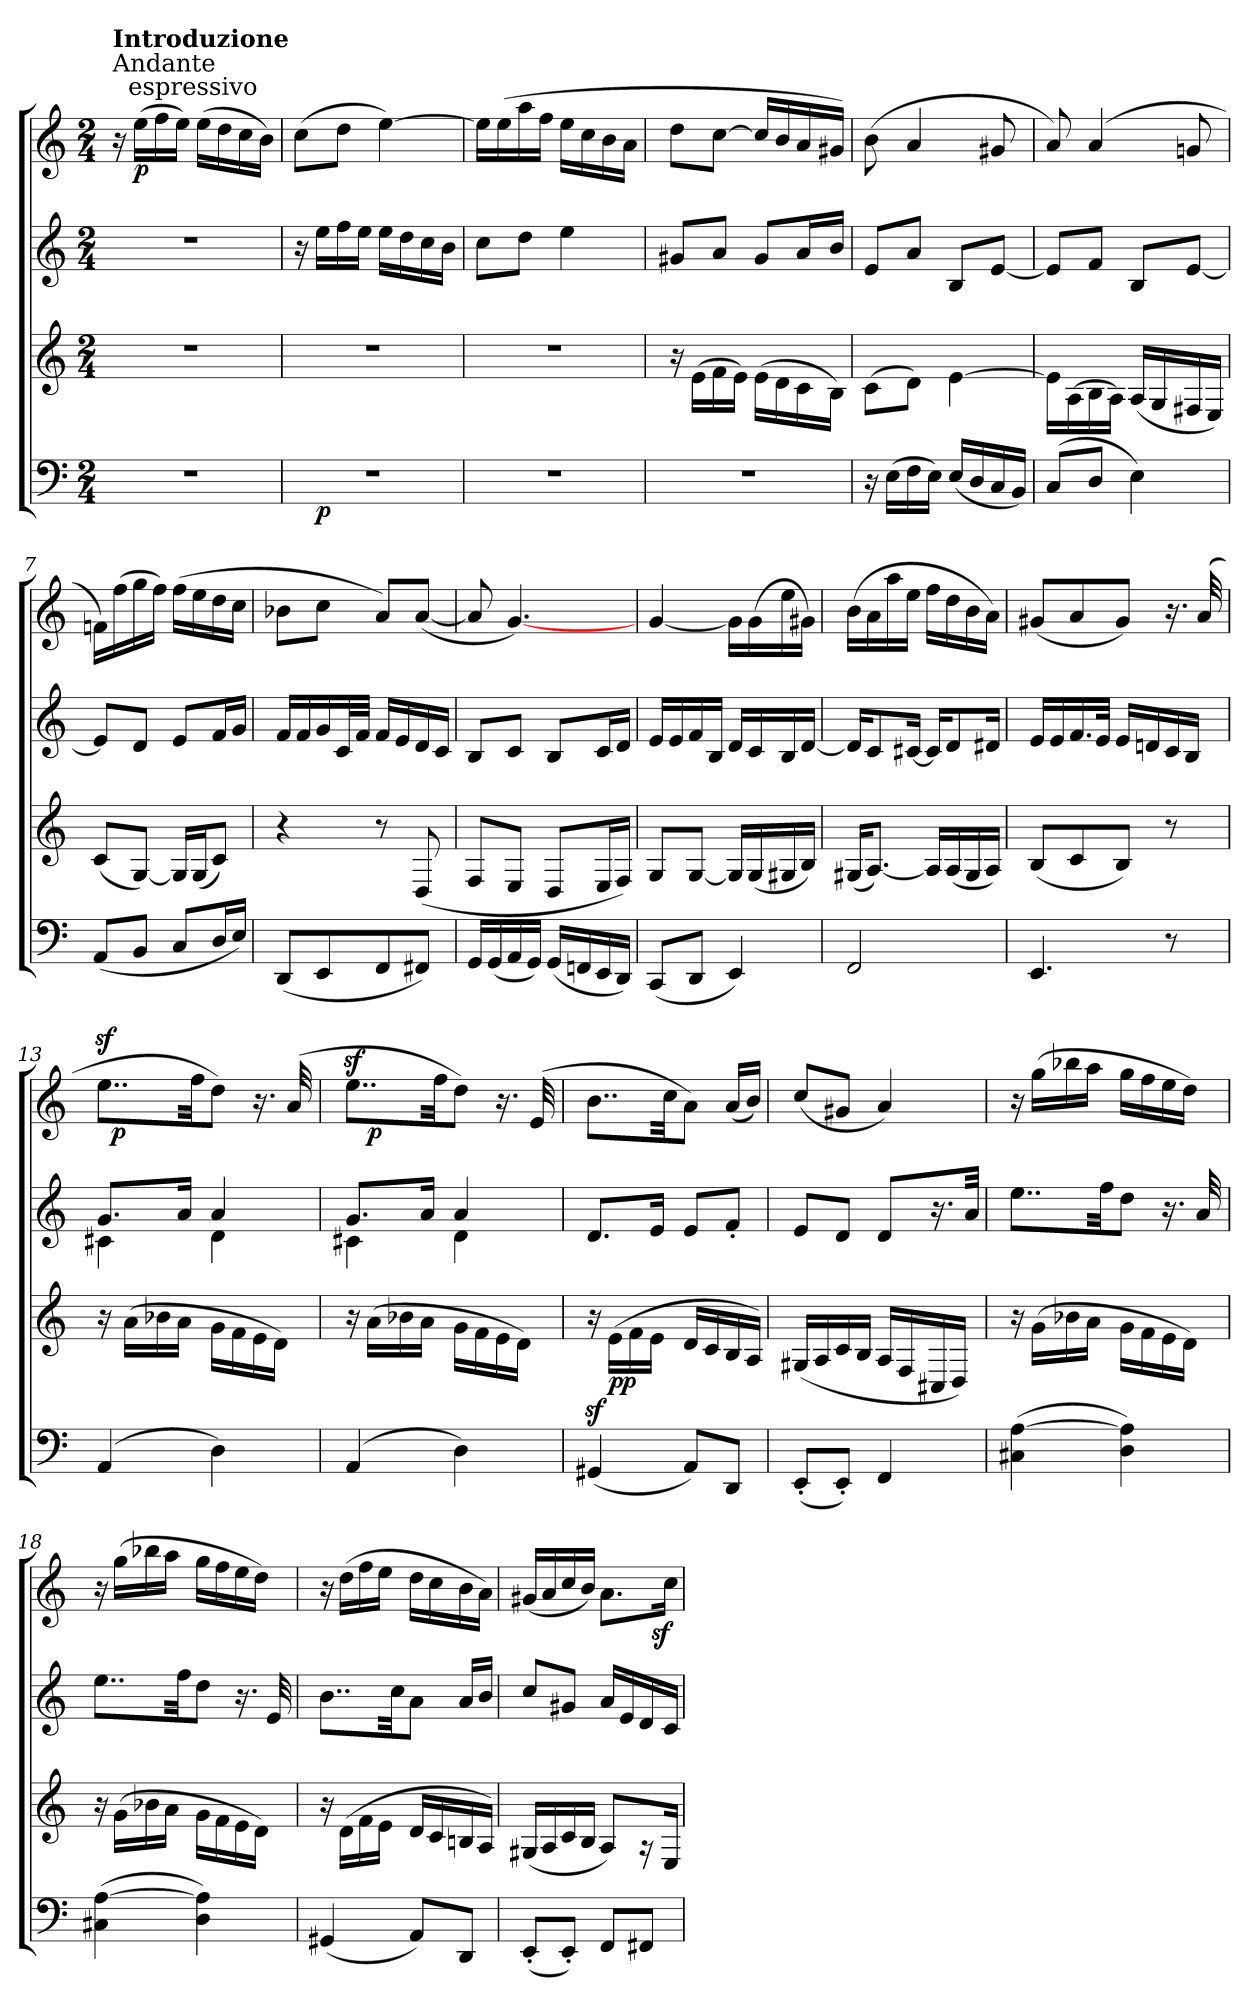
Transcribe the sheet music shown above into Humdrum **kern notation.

**kern	**dynam	**kern	**kern	**kern	**dynam
*part4	*part4	*part3	*part2	*part1	*part1
*staff4	*staff4	*staff3	*staff2	*staff1	*staff1
*M2/4	*	*M2/4	*M2/4	*M2/4	*
=1	=1	=1	=1	=1	=1
!	!	!	!	!LO:TX:a:t=Andante\n                        espressivo	!
!	!	!	!	!LO:TX:a:B:t=Introduzione	!
2r	.	2r	2r	16r	.
!	!	!	!	!	!LO:DY:b
.	.	.	.	(>16ee\LL	p
.	.	.	.	16ff\	.
.	.	.	.	16ee\JJ)	.
.	.	.	.	(>16ee\LL	.
.	.	.	.	16dd\	.
.	.	.	.	16cc\	.
.	.	.	.	16b\JJ)	.
=2	=2	=2	=2	=2	=2
*^	*	*	*	*	*
2r	16ryy	.	2r	16r	(>8cc\L	.
!	!	!LO:DY:b	!	!	!	!
.	4..ryy	p	.	16ee\LL	.	.
.	.	.	.	16ff\	8dd\J	.
.	.	.	.	16ee\JJ	.	.
.	.	.	.	16ee\LL	[4ee\)	.
.	.	.	.	16dd\	.	.
.	.	.	.	16cc\	.	.
.	.	.	.	16b\JJ	.	.
*v	*v	*	*	*	*	*
=3	=3	=3	=3	=3	=3
2r	.	2r	8cc\L	16ee\LL]	.
.	.	.	.	(>16ee\	.
.	.	.	8dd\J	16aa\	.
.	.	.	.	16ff\JJ	.
.	.	.	4ee\	16ee\LL	.
.	.	.	.	16cc\	.
.	.	.	.	16b\	.
.	.	.	.	16a\JJ	.
=4	=4	=4	=4	=4	=4
2r	.	16r	8g#/L	8dd\L	.
.	.	(>16e\LL	.	.	.
.	.	16f\	8a/J	[8cc\J	.
.	.	16e\JJ)	.	.	.
.	.	(>16e\LL	8g#/L	16cc/LL]	.
.	.	16d\	.	16b/	.
.	.	16c\	16a/L	16a/	.
.	.	16B\JJ)	16b/JJ	16g#/JJ)	.
=5	=5	=5	=5	=5	=5
16r	.	(>8c\L	8e/L	(>8b\	.
(>16E\LL	.	.	.	.	.
16F\	.	8d\J)	8a/J	4a/	.
16E\JJ)	.	.	.	.	.
(<16E/LL	.	[4e\	8B/L	.	.
16D/	.	.	.	.	.
16C/	.	.	[8e/J	8g#/	.
16BB/JJ)	.	.	.	.	.
=6	=6	=6	=6	=6	=6
(<8C/L	.	16e\LL]	8e/L]	8a/)	.
.	.	(>16A\	.	.	.
8D/J	.	16B\	8f/J	(<4a/	.
.	.	16A\JJ)	.	.	.
4E\)	.	(<16A/LL	8B/L	.	.
.	.	16G/	.	.	.
.	.	16F#/	[8e/J	8gn/	.
.	.	16E/JJ)	.	.	.
=7	=7	=7	=7	=7	=7
(<8AA/L	.	(<8c/L	8e/L]	16fn\LL)	.
.	.	.	.	(>16ff\	.
8BB/J	.	[8G/J)	8d/J	16gg\	.
.	.	.	.	16ff\JJ)	.
8C/L	.	16G/LL]	8e/L	(>16ff\LL	.
.	.	(<16G/J	.	16ee\	.
16D/L	.	8c/J)	16f/L	16dd\	.
16E/JJ)	.	.	16g/JJ	16cc\JJ	.
!!LO:LB:g=z
=8	=8	=8	=8	=8	=8
(<8DD/L	.	4r	16f/LL	8b-\L	.
.	.	.	16f/	.	.
8EE/	.	.	16g/	8cc\J	.
.	.	.	32c/L	.	.
.	.	.	32f/JJJ	.	.
8FF/	.	8r	16f/LL	8a/L)	.
.	.	.	16e/	.	.
8FF#/J)	.	(<8D/	16d/	(<[8a/J	.
.	.	.	16c/JJ	.	.
=9	=9	=9	=9	=9	=9
16GG/LL	.	8F/L	8B/L	8a/]	.
(<16GG/	.	.	.	.	.
16AA/	.	8E/J	8c/J	[4.g/)	.
16GG/JJ)	.	.	.	.	.
(<16GG/LL	.	8D/L	8B/L	.	.
16FFn/	.	.	.	.	.
16EE/	.	16E/L	16c/L	.	.
16DD/JJ)	.	16F/JJ)	16d/JJ	.	.
=10	=10	=10	=10	=10	=10
(<8CC/L	.	8G/L	16e/LL	[4g/	.
.	.	.	16e/	.	.
8DD/J	.	[8G/J	16f/	.	.
.	.	.	16B/JJ	.	.
4EE/)	.	16G/LL]	16d/LL	16g\LL]	.
.	.	(<16G/	16c/	(>16g\	.
.	.	16G#/	16B/	16ee\	.
.	.	16B/JJ)	[16d/JJ	16g#\JJ)	.
=11	=11	=11	=11	=11	=11
2FF/	.	(<16G#/KL	16d/KL]	(>16b\LL	.
.	.	[8.A/J)	8c/	16a\	.
.	.	.	.	16aa\	.
.	.	.	[16c#/Jk	16ee\JJ	.
.	.	16A/LL]	16c#/KL]	16ff\LL	.
.	.	(<16A/	8d/	16dd\	.
.	.	16G#/	.	16b\	.
.	.	16A/JJ)	16d#/Jk	16a\JJ)	.
=12	=12	=12	=12	=12	=12
4.EE/	.	(<8B/L	16e/LL	(<8g#/L	.
.	.	.	16e/	.	.
.	.	8c/	16.f/	8a/	.
.	.	.	32e/JJk	.	.
.	.	8B/J)	16e/LL	8g#/J)	.
.	.	.	16dn/	.	.
8r	.	8r	16c/	16.r	.
.	.	.	16B/JJ	.	.
.	.	.	.	(<32a/	.
=13	=13	=13	=13	=13	=13
*	*	*	*^	*^	*
(<4AA/	.	16r	8.g/L	4c#\	8..eez<\L	32ryy	.
!	!	!	!	!	!	!	!LO:DY:b
.	.	.	.	.	.	4...ryy	p
.	.	(>16a\LL	.	.	.	.	.
.	.	16b-\	.	.	.	.	.
.	.	16a\JJ	16a/Jk	.	.	.	.
.	.	.	.	.	32ff\kk	.	.
4D\)	.	16g\LL	4a/	4d\	8dd\J)	.	.
.	.	16f\	.	.	.	.	.
.	.	16e\	.	.	16.r	.	.
.	.	16d\JJ)	.	.	.	.	.
.	.	.	.	.	(<32a/	.	.
=14	=14	=14	=14	=14	=14	=14	=14
(<4AA/	.	16r	8.g/L	4c#\	8..eez<\L	16ryy	.
!	!	!	!	!	!	!	!LO:DY:b
.	.	(>16a\LL	.	.	.	4..ryy	p
.	.	16b-\	.	.	.	.	.
.	.	16a\JJ	16a/Jk	.	.	.	.
.	.	.	.	.	32ff\kk	.	.
4D\)	.	16g\LL	4a/	4d\	8dd\J)	.	.
.	.	16f\	.	.	.	.	.
.	.	16e\	.	.	16.r	.	.
.	.	16d\JJ)	.	.	.	.	.
.	.	.	.	.	(<32e/	.	.
*	*	*	*v	*v	*	*	*
*	*	*	*	*v	*v	*
=15	=15	=15	=15	=15	=15
*^	*	*	*	*	*
(<4GG#z>/	16ryy	.	16r	8.d/L	8..b\L	.
!	!	!LO:DY:b	!	!	!	!
!	!	!LO:DY:n=1:a	!	!	!	!
.	4..ryy	p p	(>16e\LL	.	.	.
.	.	.	16f\	.	.	.
.	.	.	16e\JJ	16e/Jk	.	.
.	.	.	.	.	32cc\kk	.
8AA/L)	.	.	16d/LL	8e/L	8a\J)	.
.	.	.	16c/	.	.	.
8DD/J	.	.	16B/	8f'</J	(<16a/LL	.
.	.	.	16A/JJ)	.	16b/JJ)	.
*v	*v	*	*	*	*	*
!!LO:LB:g=z
=16	=16	=16	=16	=16	=16
(<8EE'</L	.	(<16G#/LL	8e/L	(<8cc/L	.
.	.	16A/	.	.	.
8EE'</J)	.	16c/	8d/J	8g#/J	.
.	.	16B/JJ	.	.	.
4FF/	.	16A/LL	8d/L	4a/)	.
.	.	16F/	.	.	.
.	.	16C#/	16.r	.	.
.	.	16D/JJ)	.	.	.
.	.	.	32a/Jkk	.	.
=17	=17	=17	=17	=17	=17
(>4C#\ [4A\	.	16r	8..ee\L	16r	.
.	.	(>16g\LL	.	(>16gg\LL	.
.	.	16b-\	.	16bb-\	.
.	.	16a\JJ	.	16aa\JJ	.
.	.	.	32ff\kk	.	.
4D\ 4A]\)	.	16g\LL	8dd\J	16gg\LL	.
.	.	16f\	.	16ff\	.
.	.	16e\	16.r	16ee\	.
.	.	16d\JJ)	.	16dd\JJ)	.
.	.	.	32a/	.	.
=18	=18	=18	=18	=18	=18
(>4C#\ [4A\	.	16r	8..ee\L	16r	.
.	.	(>16g\LL	.	(>16gg\LL	.
.	.	16b-\	.	16bb-\	.
.	.	16a\JJ	.	16aa\JJ	.
.	.	.	32ff\kk	.	.
4D\ 4A]\)	.	16g\LL	8dd\J	16gg\LL	.
.	.	16f\	.	16ff\	.
.	.	16e\	16.r	16ee\	.
.	.	16d\JJ)	.	16dd\JJ)	.
.	.	.	32e/	.	.
=19	=19	=19	=19	=19	=19
(<4GG#/	.	16r	8..b\L	16r	.
.	.	(>16d\LL	.	(>16dd\LL	.
.	.	16f\	.	16ff\	.
.	.	16e\JJ	.	16ee\JJ	.
.	.	.	32cc\kk	.	.
8AA/L)	.	16d/LL	8a\J	16dd\LL	.
.	.	16c/	.	16cc\	.
8DD/J	.	16Bn/	16a/LL	16b\	.
.	.	16A/JJ)	16b/JJ	16a\JJ)	.
=20	=20	=20	=20	=20	=20
*	*	*	*	*^	*
(<8EE'</L	.	(<16G#/LL	8cc/L	(<16g#/LL	4ryy	.
.	.	16A/	.	16a/	.	.
8EE'</J)	.	16c/	8g#/J	16cc/	.	.
.	.	16B/JJ	.	16b/JJ)	.	.
8FF/L	.	8A/L)	16a/LL	8.a\L	8ryy	.
.	.	.	16e/	.	.	.
8FF#/J	.	16r	16d/	.	32ryy	.
!	!	!	!	!	!	!LO:DY:b
.	.	.	.	.	16.ryy	sf
.	.	16E/Jk	16c/JJ	16cc\Jk	.	.
*	*	*	*	*v	*v	*
=	=	=	=	=	=
*-	*-	*-	*-	*-	*-
